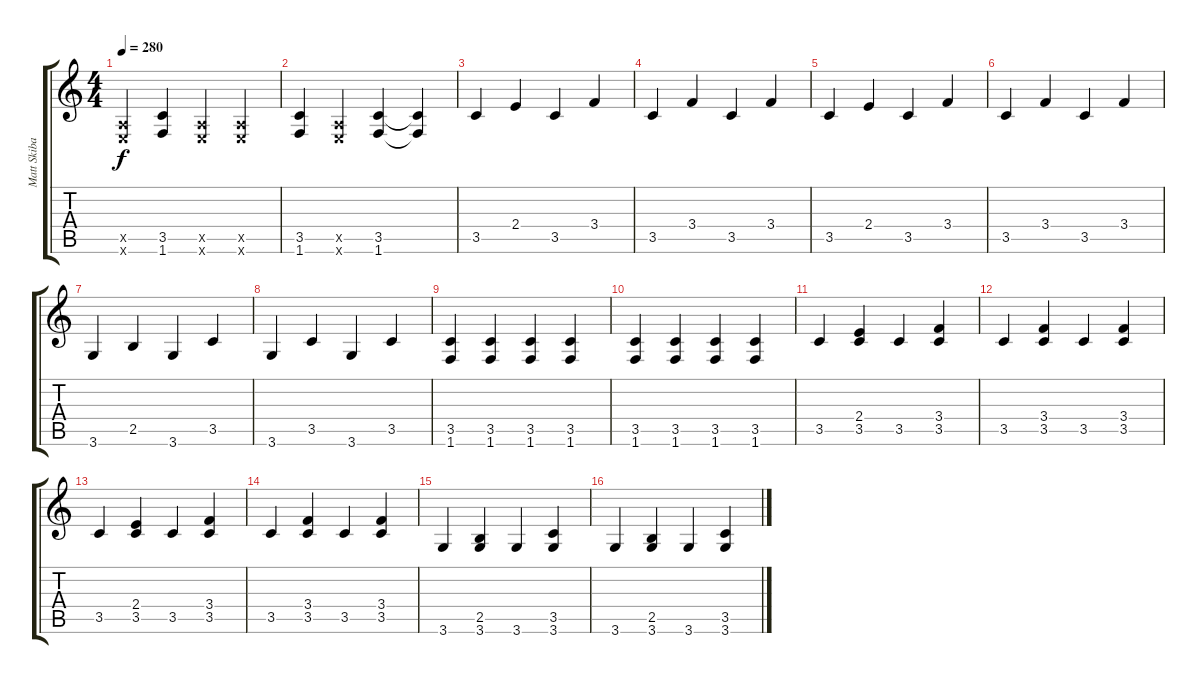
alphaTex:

\track ("Matt Skiba - Guitar" "Matt Skiba") {instrument distortionguitar}
\staff {score tabs}
\tuning (E4 B3 G3 D3 A2 E2) {hide}
\ts (4 4)
\tempo 280
\clef g2
\ks c
(0.5{x} 0.6{x}).4{dy f} (3.5 1.6).4 (0.5{x} 0.6{x}).4 (0.5{x} 0.6{x}).4 |
(3.5 1.6).4 (0.5{x} 0.6{x}).4 (3.5 1.6).4 (3.5{t} 1.6{t}).4 |
3.5.4 2.4.4 3.5.4 3.4.4 |
3.5.4 3.4.4 3.5.4 3.4.4 |
3.5.4 2.4.4 3.5.4 3.4.4 |
3.5.4 3.4.4 3.5.4 3.4.4 |
3.6.4 2.5.4 3.6.4 3.5.4 |
3.6.4 3.5.4 3.6.4 3.5.4 |
(3.5 1.6).4 (3.5 1.6).4 (3.5 1.6).4 (3.5 1.6).4 |
(3.5 1.6).4 (3.5 1.6).4 (3.5 1.6).4 (3.5 1.6).4 |
3.5.4 (2.4 3.5).4 3.5.4 (3.4 3.5).4 |
3.5.4 (3.4 3.5).4 3.5.4 (3.4 3.5).4 |
3.5.4 (2.4 3.5).4 3.5.4 (3.4 3.5).4 |
3.5.4 (3.4 3.5).4 3.5.4 (3.4 3.5).4 |
3.6.4 (2.5 3.6).4 3.6.4 (3.5 3.6).4 |
3.6.4 (2.5 3.6).4 3.6.4 (3.5 3.6).4
